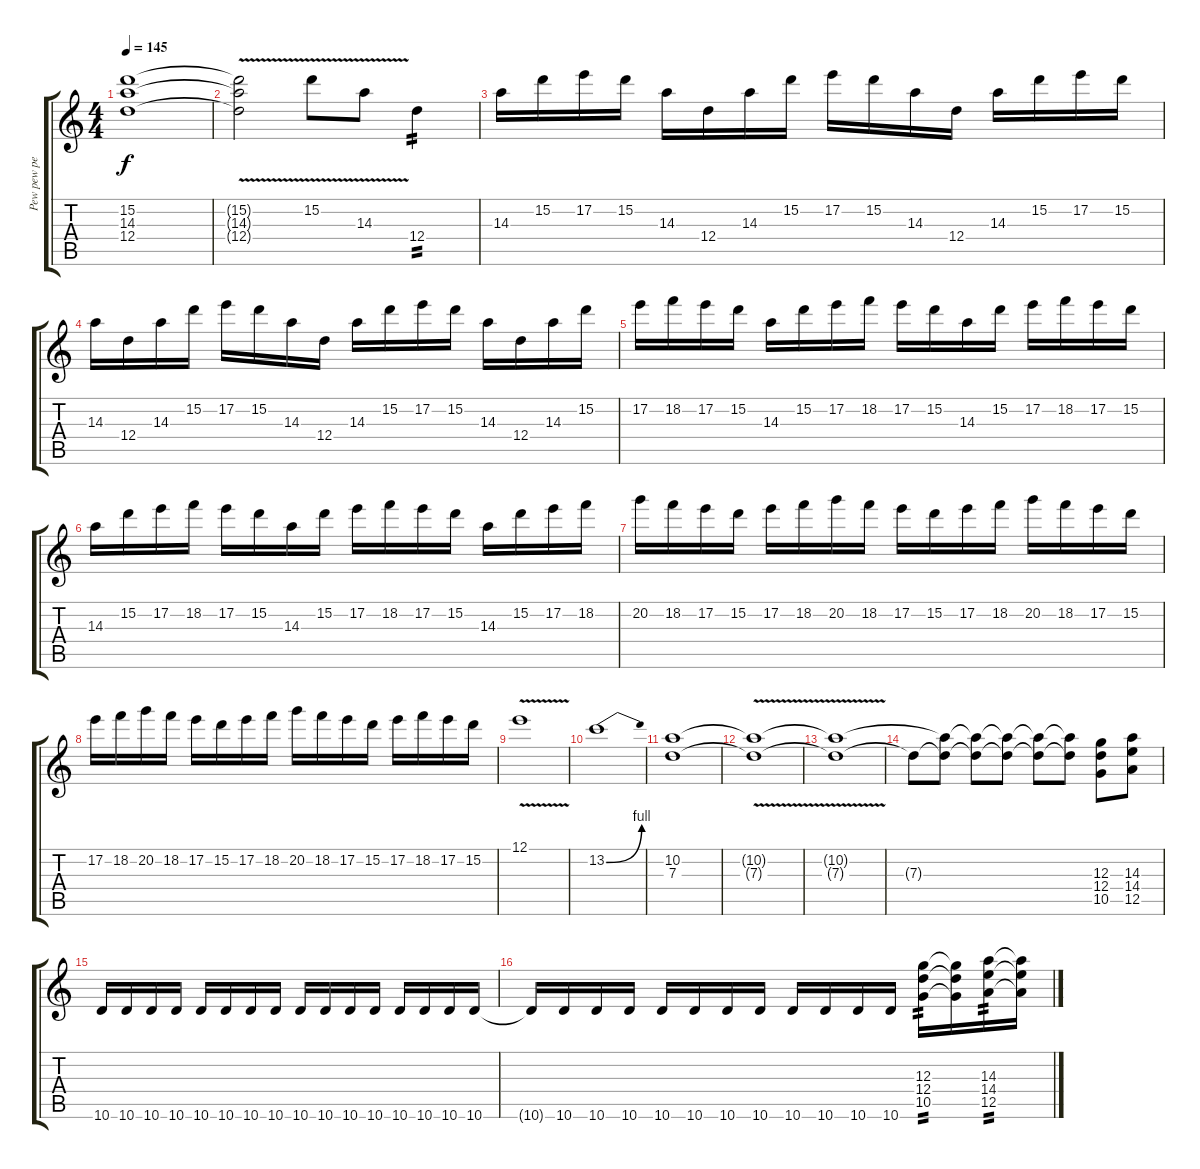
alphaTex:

\track ("Pew pew pew! its gune wave time!" "Pew pew pe") {instrument distortionguitar}
\staff {score tabs}
\tuning (E4 B3 G3 D3 A2 E2) {hide}
\ts (4 4)
\tempo 145
\clef g2
\ks c
(15.2 14.3 12.4).1{dy f} |
(15.2{v t} 14.3{v t} 12.4{v t}).2 15.2{v}.8 14.3{v}.8 12.4.4{tp 2} |
14.3.16 15.2.16 17.2.16 15.2.16 14.3.16 12.4.16 14.3.16 15.2.16 17.2.16 15.2.16 14.3.16 12.4.16 14.3.16 15.2.16 17.2.16 15.2.16 |
14.3.16 12.4.16 14.3.16 15.2.16 17.2.16 15.2.16 14.3.16 12.4.16 14.3.16 15.2.16 17.2.16 15.2.16 14.3.16 12.4.16 14.3.16 15.2.16 |
17.2.16 18.2.16 17.2.16 15.2.16 14.3.16 15.2.16 17.2.16 18.2.16 17.2.16 15.2.16 14.3.16 15.2.16 17.2.16 18.2.16 17.2.16 15.2.16 |
14.3.16 15.2.16 17.2.16 18.2.16 17.2.16 15.2.16 14.3.16 15.2.16 17.2.16 18.2.16 17.2.16 15.2.16 14.3.16 15.2.16 17.2.16 18.2.16 |
20.2.16 18.2.16 17.2.16 15.2.16 17.2.16 18.2.16 20.2.16 18.2.16 17.2.16 15.2.16 17.2.16 18.2.16 20.2.16 18.2.16 17.2.16 15.2.16 |
17.2.16 18.2.16 20.2.16 18.2.16 17.2.16 15.2.16 17.2.16 18.2.16 20.2.16 18.2.16 17.2.16 15.2.16 17.2.16 18.2.16 17.2.16 15.2.16 |
12.1{v}.1 |
13.2{be (bend 0 0 60 4)}.1 |
(10.2 7.3).1 |
(10.2{v t} 7.3{v t}).1 |
(10.2{t} 7.3{t}).1 |
7.3{t}.8 (10.2{t} 7.3{t}).8 (10.2{t} 7.3{t}).8 (10.2{t} 7.3{t}).8 (10.2{t} 7.3{t}).8 (10.2{t} 7.3{t}).8 (12.3 12.4 10.5).8{volume 8 instrument distortionguitar} (14.3 14.4 12.5).8 |
10.6.16 10.6.16 10.6.16 10.6.16 10.6.16 10.6.16 10.6.16 10.6.16 10.6.16 10.6.16 10.6.16 10.6.16 10.6.16 10.6.16 10.6.16 10.6.16 |
10.6{t}.16 10.6.16 10.6.16 10.6.16 10.6.16 10.6.16 10.6.16 10.6.16 10.6.16 10.6.16 10.6.16 10.6.16 (12.3 12.4 10.5).16{tp 2} (12.3{t} 12.4{t} 10.5{t}).16 (14.3 14.4 12.5).16{tp 2} (14.3{t} 14.4{t} 12.5{t}).16
